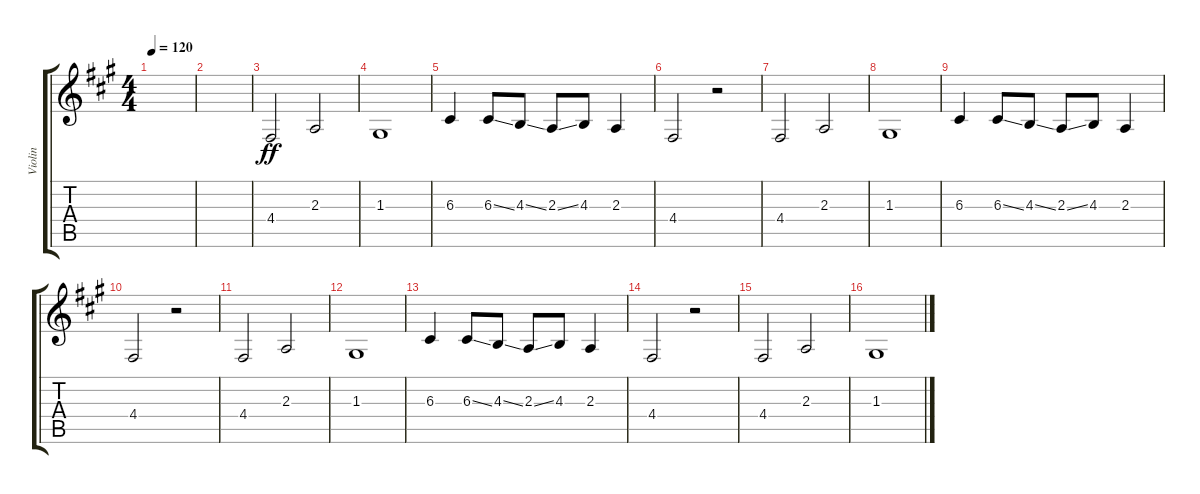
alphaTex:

\track ("Violin" "Violin") {instrument violin}
\staff {score tabs}
\tuning (E4 B3 G3 D3 A2 E2) {hide}
\ts (4 4)
\tempo 120
\clef g2
\ks f#minor
|
|
4.4.2{dy ff} 2.3.2 |
1.3.1 |
6.3.4 6.3{ss}.8 4.3{ss}.8 2.3{ss}.8 4.3.8 2.3.4 |
4.4.2 r.2 |
4.4.2 2.3.2 |
1.3.1 |
6.3.4 6.3{ss}.8 4.3{ss}.8 2.3{ss}.8 4.3.8 2.3.4 |
4.4.2 r.2 |
4.4.2 2.3.2 |
1.3.1 |
6.3.4 6.3{ss}.8 4.3{ss}.8 2.3{ss}.8 4.3.8 2.3.4 |
4.4.2 r.2 |
4.4.2 2.3.2 |
1.3.1
